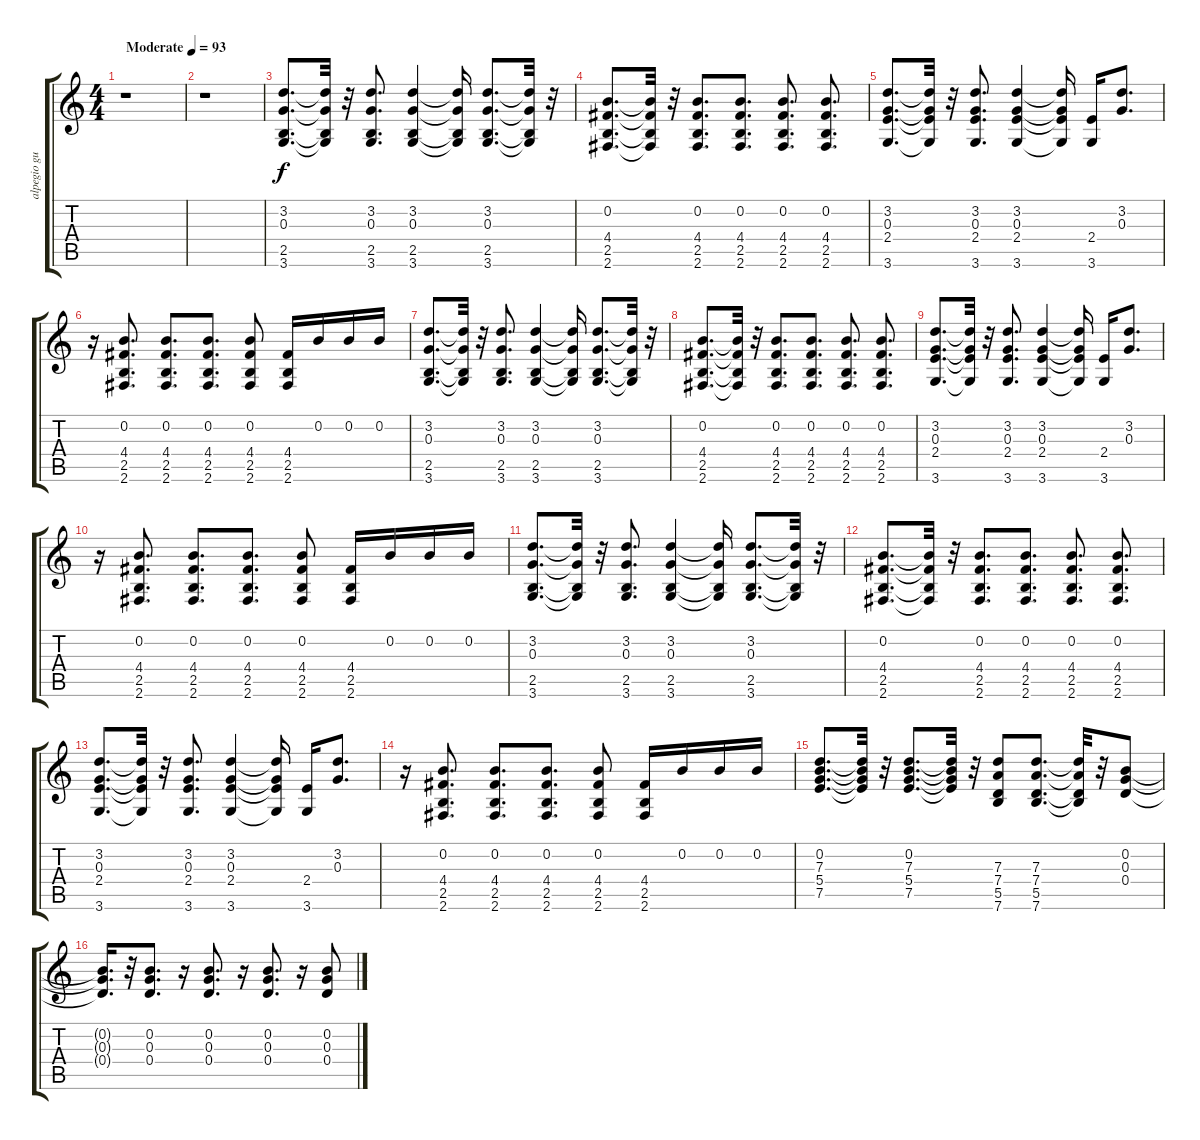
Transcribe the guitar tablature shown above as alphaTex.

\track ("alpegio guitar" "alpegio gu") {instrument acousticguitarnylon}
\staff {score tabs}
\tuning (E4 B3 G3 D3 A2 E2) {hide}
\ts (4 4)
\tempo (93 "Moderate")
\clef g2
\ks c
r.1{dy f instrument acousticguitarnylon} |
r.1 |
(3.2 0.3 2.5 3.6).8{d} (3.2{t} 0.3{t} 2.5{t} 3.6{t}).32 r.32 (3.2 0.3 2.5 3.6).8{d} (3.2 0.3 2.5 3.6).4 (3.2{t} 0.3{t} 2.5{t} 3.6{t}).16 (3.2 0.3 2.5 3.6).8{d} (3.2{t} 0.3{t} 2.5{t} 3.6{t}).32 r.32 |
(0.2 4.4 2.5 2.6).8{d} (0.2{t} 4.4{t} 2.5{t} 2.6{t}).32 r.32 (0.2 4.4 2.5 2.6).8{d} (0.2 4.4 2.5 2.6).8{d} (0.2 4.4 2.5 2.6).8{d} (0.2 4.4 2.5 2.6).8{d} |
(3.2 0.3 2.4 3.6).8{d} (3.2{t} 0.3{t} 2.4{t} 3.6{t}).32 r.32 (3.2 0.3 2.4 3.6).8{d} (3.2 0.3 2.4 3.6).4 (3.2{t} 0.3{t} 2.4{t} 3.6{t}).16 (2.4 3.6).16 (3.2 0.3).8{d} |
r.16 (0.2 4.4 2.5 2.6).8{d} (0.2 4.4 2.5 2.6).8{d} (0.2 4.4 2.5 2.6).8{d} (0.2 4.4 2.5 2.6).8 (4.4 2.5 2.6).16 0.2.16 0.2.16 0.2.16 |
(3.2 0.3 2.5 3.6).8{d} (3.2{t} 0.3{t} 2.5{t} 3.6{t}).32 r.32 (3.2 0.3 2.5 3.6).8{d} (3.2 0.3 2.5 3.6).4 (3.2{t} 0.3{t} 2.5{t} 3.6{t}).16 (3.2 0.3 2.5 3.6).8{d} (3.2{t} 0.3{t} 2.5{t} 3.6{t}).32 r.32 |
(0.2 4.4 2.5 2.6).8{d} (0.2{t} 4.4{t} 2.5{t} 2.6{t}).32 r.32 (0.2 4.4 2.5 2.6).8{d} (0.2 4.4 2.5 2.6).8{d} (0.2 4.4 2.5 2.6).8{d} (0.2 4.4 2.5 2.6).8{d} |
(3.2 0.3 2.4 3.6).8{d} (3.2{t} 0.3{t} 2.4{t} 3.6{t}).32 r.32 (3.2 0.3 2.4 3.6).8{d} (3.2 0.3 2.4 3.6).4 (3.2{t} 0.3{t} 2.4{t} 3.6{t}).16 (2.4 3.6).16 (3.2 0.3).8{d} |
r.16 (0.2 4.4 2.5 2.6).8{d} (0.2 4.4 2.5 2.6).8{d} (0.2 4.4 2.5 2.6).8{d} (0.2 4.4 2.5 2.6).8 (4.4 2.5 2.6).16 0.2.16 0.2.16 0.2.16 |
(3.2 0.3 2.5 3.6).8{d} (3.2{t} 0.3{t} 2.5{t} 3.6{t}).32 r.32 (3.2 0.3 2.5 3.6).8{d} (3.2 0.3 2.5 3.6).4 (3.2{t} 0.3{t} 2.5{t} 3.6{t}).16 (3.2 0.3 2.5 3.6).8{d} (3.2{t} 0.3{t} 2.5{t} 3.6{t}).32 r.32 |
(0.2 4.4 2.5 2.6).8{d} (0.2{t} 4.4{t} 2.5{t} 2.6{t}).32 r.32 (0.2 4.4 2.5 2.6).8{d} (0.2 4.4 2.5 2.6).8{d} (0.2 4.4 2.5 2.6).8{d} (0.2 4.4 2.5 2.6).8{d} |
(3.2 0.3 2.4 3.6).8{d} (3.2{t} 0.3{t} 2.4{t} 3.6{t}).32 r.32 (3.2 0.3 2.4 3.6).8{d} (3.2 0.3 2.4 3.6).4 (3.2{t} 0.3{t} 2.4{t} 3.6{t}).16 (2.4 3.6).16 (3.2 0.3).8{d} |
r.16 (0.2 4.4 2.5 2.6).8{d} (0.2 4.4 2.5 2.6).8{d} (0.2 4.4 2.5 2.6).8{d} (0.2 4.4 2.5 2.6).8 (4.4 2.5 2.6).16 0.2.16 0.2.16 0.2.16 |
(0.2 7.3 5.4 7.5).8{d} (0.2{t} 7.3{t} 5.4{t} 7.5{t}).32 r.32 (0.2 7.3 5.4 7.5).8{d} (0.2{t} 7.3{t} 5.4{t} 7.5{t}).32 r.32 (7.3 7.4 5.5 7.6).8 (7.3 7.4 5.5 7.6).8{d} (7.3{t} 7.4{t} 5.5{t} 7.6{t}).32 r.32 (0.2 0.3 0.4).8 |
(0.2{t} 0.3{t} 0.4{t}).16{d} r.32 (0.2 0.3 0.4).8{d} r.16 (0.2 0.3 0.4).8{d} r.16 (0.2 0.3 0.4).8{d} r.16 (0.2 0.3 0.4).8
